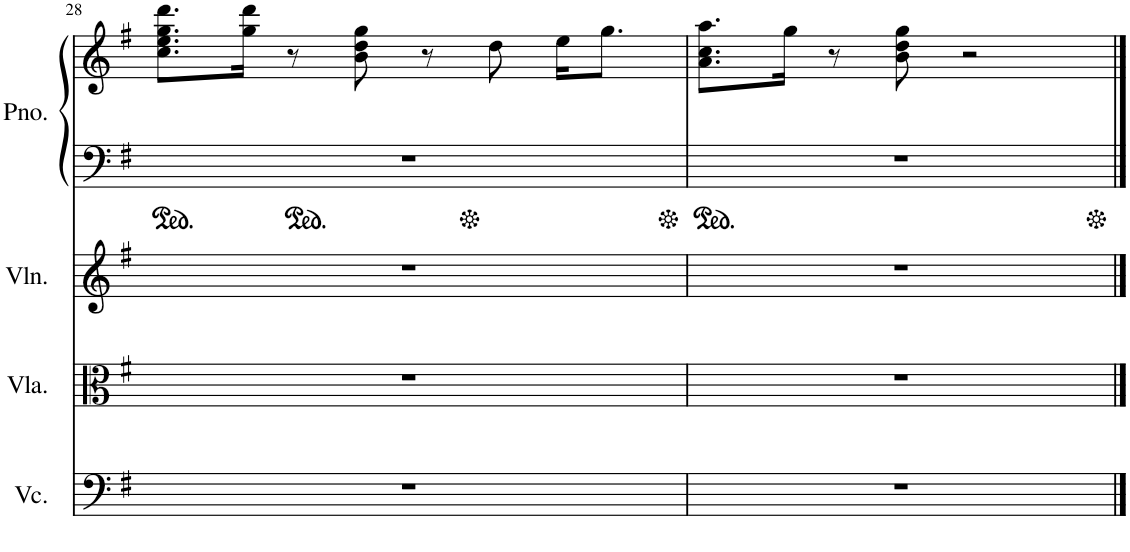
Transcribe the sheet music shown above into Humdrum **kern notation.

**kern	**kern	**kern	**kern	**kern
*part4	*part3	*part2	*part1	*part1
*staff5	*staff4	*staff3	*staff2	*staff1
*I"Cello	*I"Viola	*I"Violin	*I"Piano	*
*	*I'Vla.	*I'Vln.	*I'Pno.	*
!!LO:PB:g=z
*clefF4	*clefC3	*clefG2	*clefF4	*clefG2
*k[f#]	*k[f#]	*k[f#]	*k[f#]	*k[f#]
*M4/4	*M4/4	*M4/4	*M4/4	*M4/4
*	*	*	*ped	*
=28	=28	=28	=28	=28
1r	1r	1r	1r	8.cc\ 8.ee\ 8.gg\ 8.ddd\L
.	.	.	.	16gg\ 16ddd\Jk
.	.	.	.	8r
.	.	.	.	8b\ 8dd\ 8gg\
.	.	.	.	8r
.	.	.	.	8dd\
.	.	.	.	16ee\KL
.	.	.	.	8.gg\J
=29	=29	=29	=29	=29
1r	1r	1r	1r	8.a\ 8.cc\ 8.aa\L
*	*	*	*	*Xped
.	.	.	.	16gg\Jk
.	.	.	.	8r
.	.	.	.	8b\ 8dd\ 8gg\
.	.	.	.	2r
==	==	==	==	==
*-	*-	*-	*-	*-
